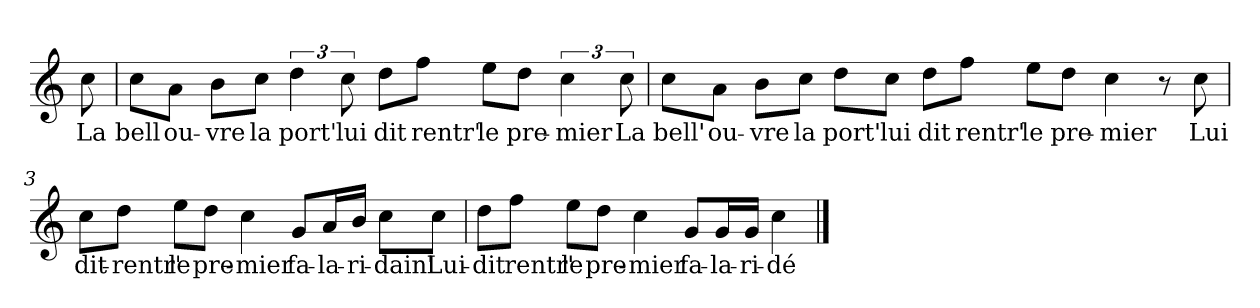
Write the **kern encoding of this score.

**kern	**text
*part1	*part1
*staff1	*staff1
*clefG2	*
*k[]	*
*C:	*
=	=
!	!LO:LY:b
8cc\	La
=1	=1
!	!LO:LY:b
8cc\L	bell
!	!LO:LY:b
8a\J	ou-
!	!LO:LY:b
8b\L	-vre
!	!LO:LY:b
8cc\J	la
!	!LO:LY:b
6dd\	port'
!	!LO:LY:b
12cc\	lui
!	!LO:LY:b
8dd\L	dit
!	!LO:LY:b
8ff\J	rentr'
!	!LO:LY:b
8ee\L	le
!	!LO:LY:b
8dd\J	pre-
!	!LO:LY:b
6cc\	-mier
!	!LO:LY:b
12cc\	La
=2	=2
!	!LO:LY:b
8cc\L	bell'
!	!LO:LY:b
8a\J	ou-
!	!LO:LY:b
8b\L	-vre
!	!LO:LY:b
8cc\J	la
!	!LO:LY:b
8dd\L	port'
!	!LO:LY:b
8cc\J	lui
!	!LO:LY:b
8dd\L	dit
!	!LO:LY:b
8ff\J	rentr'
!	!LO:LY:b
8ee\L	le
!	!LO:LY:b
8dd\J	pre-
!	!LO:LY:b
4cc\	-mier
8r	.
!	!LO:LY:b
8cc\	Lui
!!LO:LB:g=z
=3	=3
!	!LO:LY:b
8cc\L	dit-
!	!LO:LY:b
8dd\J	-rentr'
!	!LO:LY:b
8ee\L	le
!	!LO:LY:b
8dd\J	pre-
!	!LO:LY:b
4cc\	-mier
!	!LO:LY:b
8g/L	fa-
!	!LO:LY:b
16a/L	-la-
!	!LO:LY:b
16b/JJ	-ri-
!	!LO:LY:b
8cc\L	-dain'
!	!LO:LY:b
8cc\J	Lui-
=4	=4
!	!LO:LY:b
8dd\L	-dit
!	!LO:LY:b
8ff\J	rentr'
!	!LO:LY:b
8ee\L	le
!	!LO:LY:b
8dd\J	pre-
!	!LO:LY:b
4cc\	-mier
!	!LO:LY:b
8g/L	fa-
!	!LO:LY:b
16g/L	-la-
!	!LO:LY:b
16g/JJ	-ri-
!	!LO:LY:b
4cc\	-dé
==	==
*-	*-
